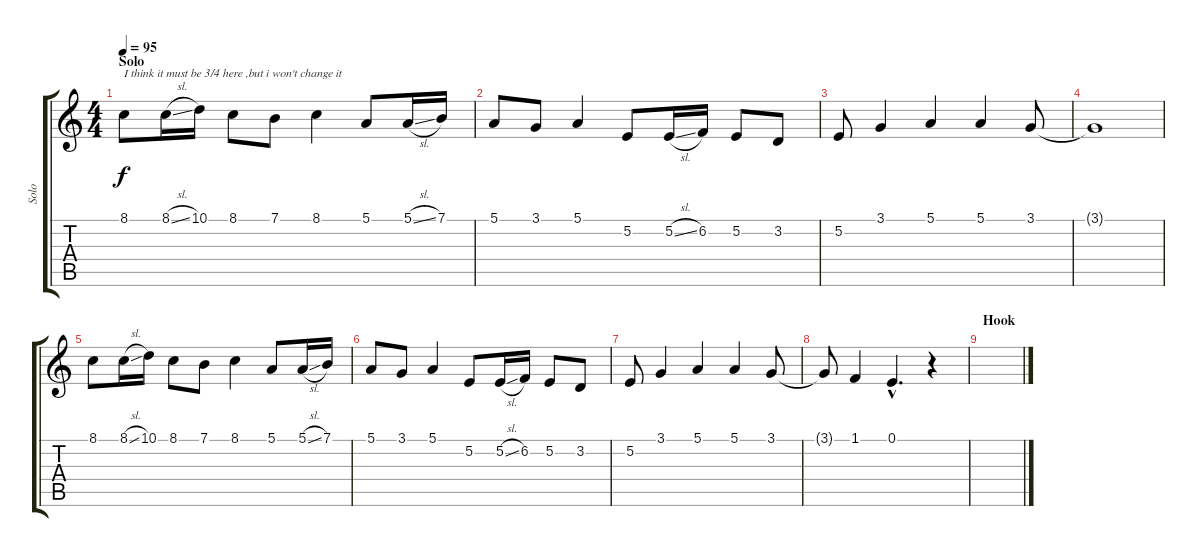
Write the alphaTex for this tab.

\track ("Solo" "Solo") {instrument koto}
\staff {score tabs}
\tuning (E4 B3 G3 D3 A2 E2) {hide}
\ts (4 4)
\section ("" "Solo")
\tempo 95
\clef g2
\ks c
8.1.8{txt "I think it must be 3/4 here ,but i won't change it" dy f} 8.1{sl}.16 10.1.16 8.1.8 7.1.8 8.1.4 5.1.8 5.1{sl}.16 7.1.16 |
5.1.8 3.1.8 5.1.4 5.2.8 5.2{sl}.16 6.2.16 5.2.8 3.2.8 |
5.2.8 3.1.4 5.1.4 5.1.4 3.1.8 |
3.1{t}.1 |
8.1.8 8.1{sl}.16 10.1.16 8.1.8 7.1.8 8.1.4 5.1.8 5.1{sl}.16 7.1.16 |
5.1.8 3.1.8 5.1.4 5.2.8 5.2{sl}.16 6.2.16 5.2.8 3.2.8 |
5.2.8 3.1.4 5.1.4 5.1.4 3.1.8 |
3.1{t}.8 1.1.4 0.1{hac}.4{d} r.4 |
\section ("" "Hook")
